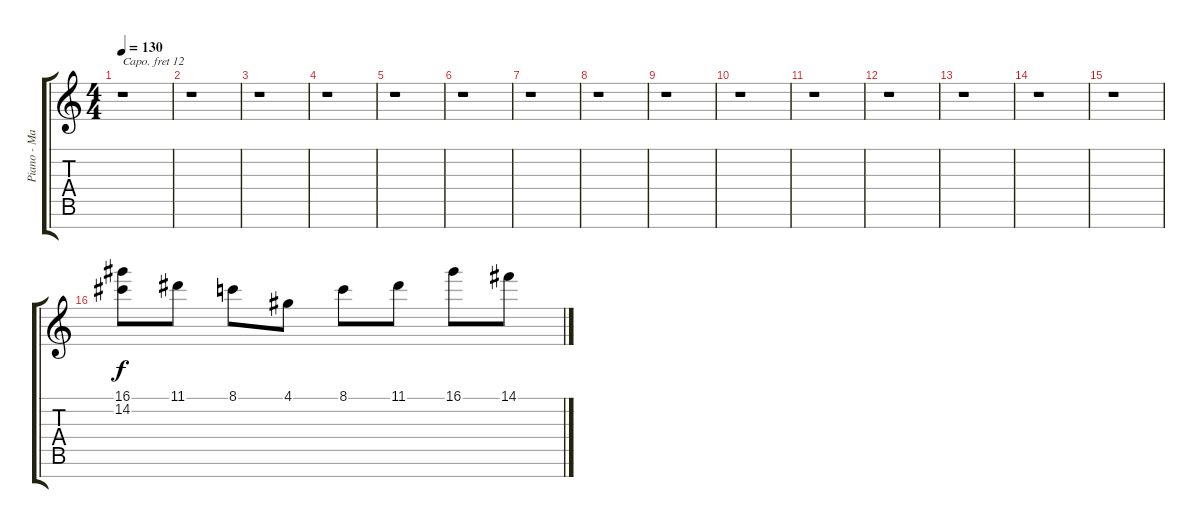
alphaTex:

\track ("Piano - Main droite" "Piano - Ma") {instrument acousticgrandpiano}
\staff {score tabs}
\capo 12
\tuning (E4 B3 G3 D3 A2 E2 B1) {hide}
\ts (4 4)
\tempo 130
\clef g2
\ks c
r.1{dy f} |
r.1 |
r.1 |
r.1 |
r.1 |
r.1 |
r.1 |
r.1 |
r.1 |
r.1 |
r.1 |
r.1 |
r.1 |
r.1 |
r.1 |
(16.1 14.2).8 11.1.8 8.1.8 4.1.8 8.1.8 11.1.8 16.1.8 14.1.8
